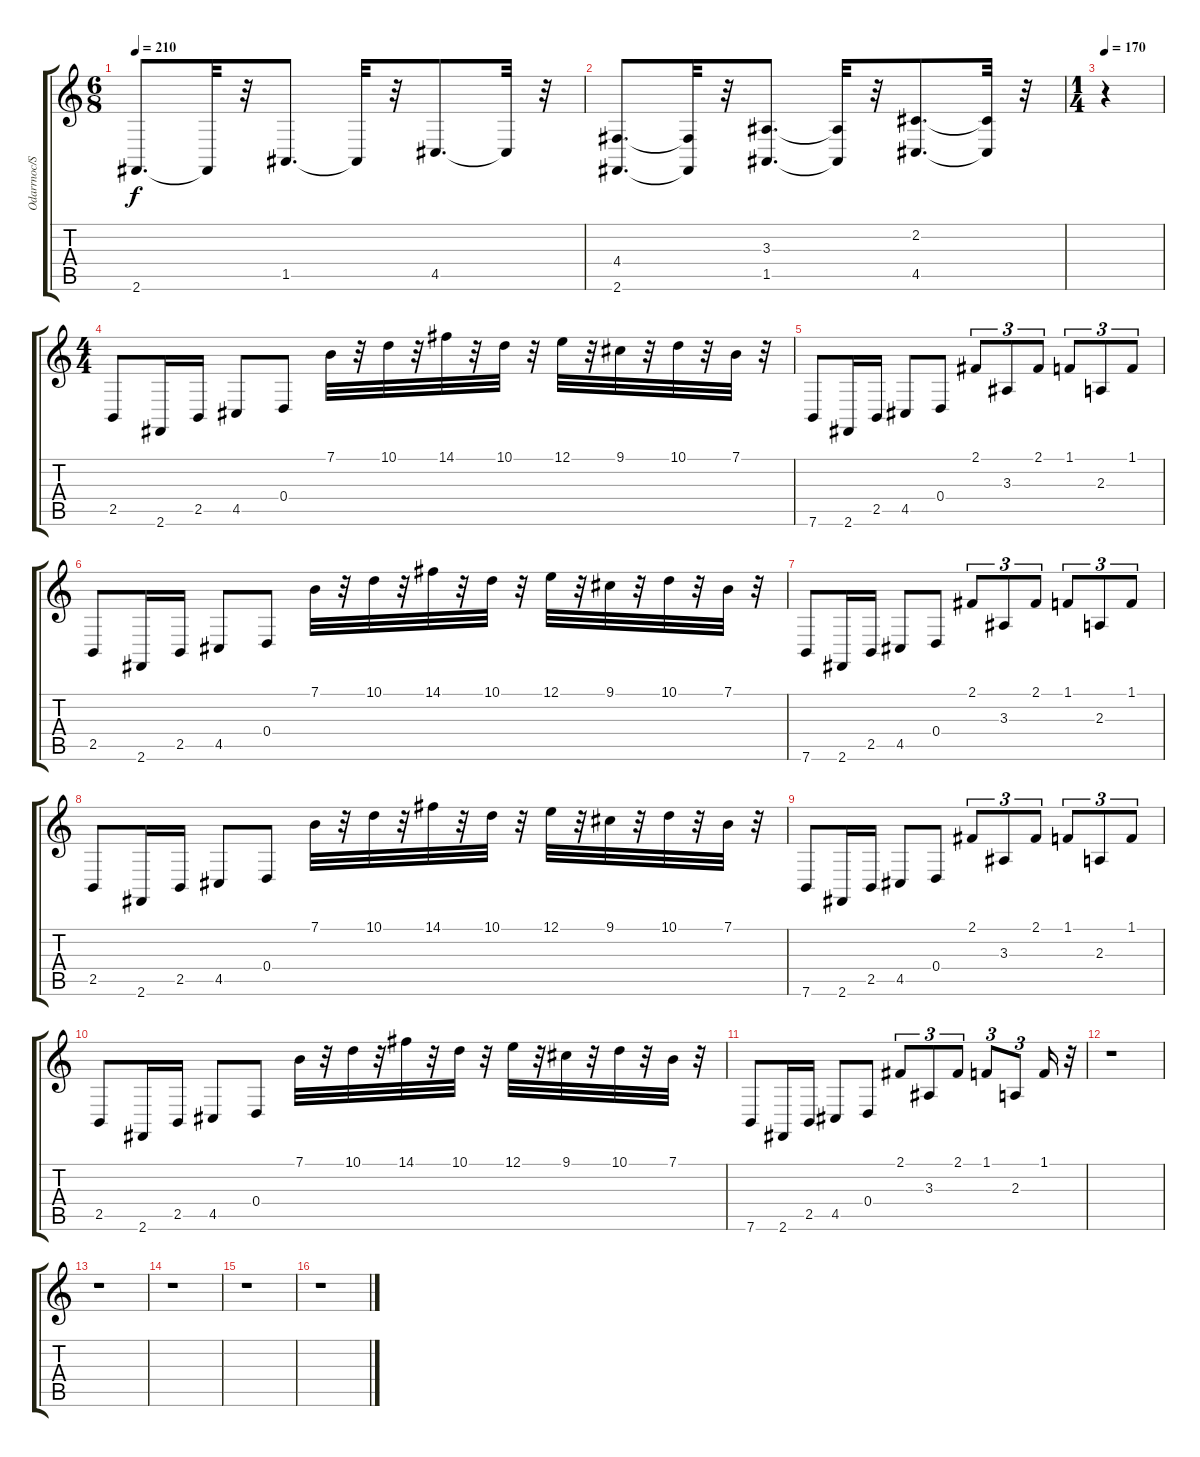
\track ("Odarrnoc/Skelletor" "Odarrnoc/S") {instrument harpsichord}
\staff {score tabs}
\tuning (E4 B3 G3 D3 A2 E2) {hide}
\ts (6 8)
\tempo 210
\clef g2
\ks c
2.6.8{d dy f} 2.6{t}.32 r.32 1.5.8{d} 1.5{t}.32 r.32 4.5.8{d} 4.5{t}.32 r.32 |
(4.4 2.6).8{d} (4.4{t} 2.6{t}).32 r.32 (3.3 1.5).8{d} (3.3{t} 1.5{t}).32 r.32 (2.2 4.5).8{d} (2.2{t} 4.5{t}).32 r.32 |
\ts (1 4)
\tempo 170
r.4 |
\ts (4 4)
2.5.8 2.6.16 2.5.16 4.5.8 0.4.8 7.1.32 r.32 10.1.32 r.32 14.1.32 r.32 10.1.32 r.32 12.1.32 r.32 9.1.32 r.32 10.1.32 r.32 7.1.32 r.32 |
7.6.8 2.6.16 2.5.16 4.5.8 0.4.8 2.1.8{tu (3 2)} 3.3.8{tu (3 2)} 2.1.8{tu (3 2)} 1.1.8{tu (3 2)} 2.3.8{tu (3 2)} 1.1.8{tu (3 2)} |
2.5.8 2.6.16 2.5.16 4.5.8 0.4.8 7.1.32 r.32 10.1.32 r.32 14.1.32 r.32 10.1.32 r.32 12.1.32 r.32 9.1.32 r.32 10.1.32 r.32 7.1.32 r.32 |
7.6.8 2.6.16 2.5.16 4.5.8 0.4.8 2.1.8{tu (3 2)} 3.3.8{tu (3 2)} 2.1.8{tu (3 2)} 1.1.8{tu (3 2)} 2.3.8{tu (3 2)} 1.1.8{tu (3 2)} |
2.5.8 2.6.16 2.5.16 4.5.8 0.4.8 7.1.32 r.32 10.1.32 r.32 14.1.32 r.32 10.1.32 r.32 12.1.32 r.32 9.1.32 r.32 10.1.32 r.32 7.1.32 r.32 |
7.6.8 2.6.16 2.5.16 4.5.8 0.4.8 2.1.8{tu (3 2)} 3.3.8{tu (3 2)} 2.1.8{tu (3 2)} 1.1.8{tu (3 2)} 2.3.8{tu (3 2)} 1.1.8{tu (3 2)} |
2.5.8 2.6.16 2.5.16 4.5.8 0.4.8 7.1.32 r.32 10.1.32 r.32 14.1.32 r.32 10.1.32 r.32 12.1.32 r.32 9.1.32 r.32 10.1.32 r.32 7.1.32 r.32 |
7.6.8 2.6.16 2.5.16 4.5.8 0.4.8 2.1.8{tu (3 2)} 3.3.8{tu (3 2)} 2.1.8{tu (3 2)} 1.1.8{tu (3 2)} 2.3.8{tu (3 2)} 1.1.16 r.32{tu (3 2)} |
r.1 |
r.1 |
r.1 |
r.1 |
r.1
